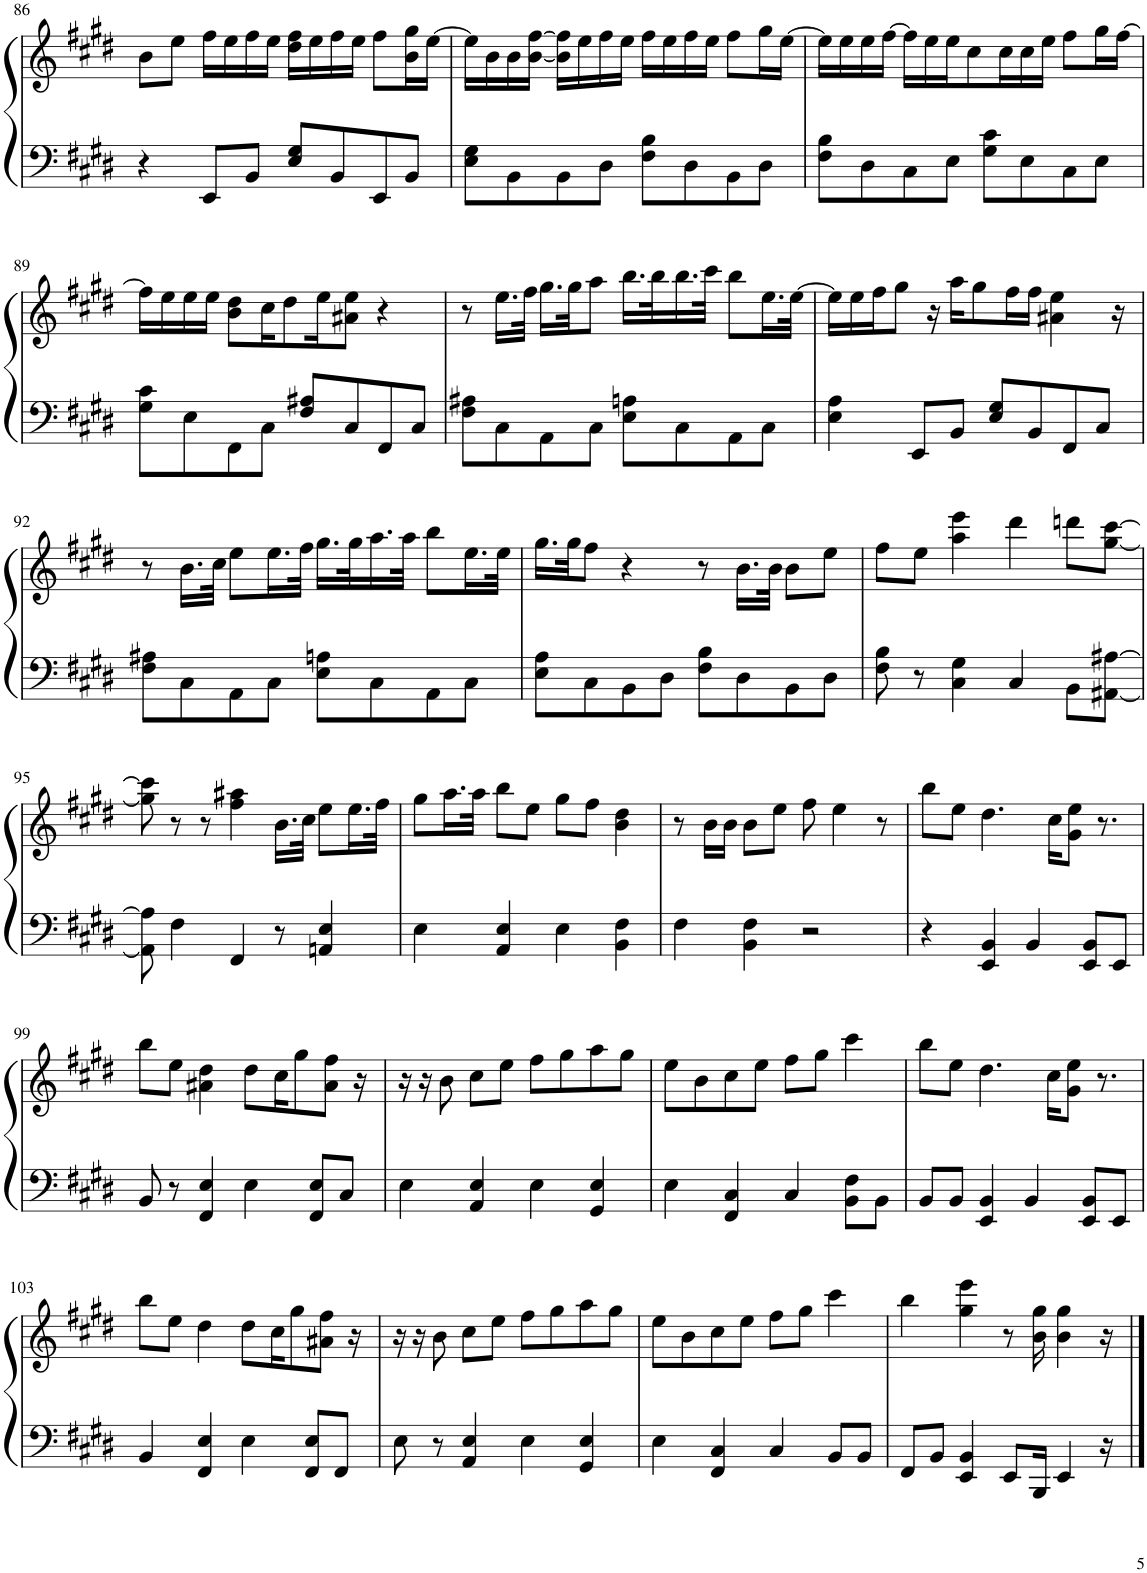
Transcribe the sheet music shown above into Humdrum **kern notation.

**kern	**kern
*part1	*part1
*staff2	*staff1
*I"Piano	*
*I'Pno.	*
!!LO:PB:g=z
*clefF4	*clefG2
*k[f#c#g#d#]	*k[f#c#g#d#]
*M4/4	*M4/4
=86	=86
4r	8b\L
.	8ee\J
8EE/L	16ff#\LL
.	16ee\
8BB/J	16ff#\
.	16ee\JJ
8E/ 8G#/L	16dd#\ 16ff#\LL
.	16ee\
8BB/	16ff#\
.	16ee\JJ
8EE/	8ff#\L
8BB/J	16b\ 16gg#\L
.	[16ee\JJ
=87	=87
8E\ 8G#\L	16ee\LL]
.	16b\
8BB\	16b\
.	[16b\ [16ff#\JJ
8BB\	16b\] 16ff#\]LL
.	16ee\
8D#\J	16ff#\
.	16ee\JJ
8F#\ 8B\L	16ff#\LL
.	16ee\
8D#\	16ff#\
.	16ee\JJ
8BB\	8ff#\L
8D#\J	16gg#\L
.	[16ee\JJ
=88	=88
8F#\ 8B\L	16ee\LL]
.	16ee\
8D#\	16ee\
.	[16ff#\JJ
8C#\	16ff#\LL]
.	16ee\
8E\J	16ee\J
.	8cc#\
8G#\ 8c#\L	.
.	16cc#\L
8E\	16cc#\
.	16ee\JJ
8C#\	8ff#\L
8E\J	16gg#\L
.	[16ff#\JJ
!!LO:LB:g=z
=89	=89
8G#\ 8c#\L	16ff#\LL]
.	16ee\
8E\	16ee\
.	16ee\JJ
8FF#\	8b\ 8dd#\L
8C#\J	16cc#\K
.	8dd#\
8F#/ 8A#X/L	.
.	16ee\K
8C#/	8a#X\ 8ee\J
8FF#/	4r
8C#/J	.
=90	=90
8F#\ 8A#X\L	8r
8C#\	16.ee\LL
.	32ff#\JJk
8AA\	16.gg#\LL
.	32gg#\JK
8C#\J	8aa\J
8E\ 8An\L	16.bb\LL
.	32bb\K
8C#\	16.bb\
.	32ccc#\JJk
8AA\	8bb\L
8C#\J	16.ee\L
.	[32ee\JJk
=91	=91
4E\ 4A\	16ee\LL]
.	16ee\
.	16ff#\J
.	8gg#\J
8EE/L	.
.	16r
8BB/J	16aa\KL
.	8gg#\
8E/ 8G#/L	.
.	16ff#\L
8BB/	16ff#\JJ
.	4a#X\ 4ee\
8FF#/	.
8C#/J	.
.	16r
!!LO:LB:g=z
=92	=92
8F#\ 8A#X\L	8r
8C#\	16.b\LL
.	32cc#\JJk
8AA\	8ee\L
8C#\J	16.ee\L
.	32ff#\JJk
8E\ 8An\L	16.gg#\LL
.	32gg#\K
8C#\	16.aa\
.	32aa\JJk
8AA\	8bb\L
8C#\J	16.ee\L
.	32ee\JJk
=93	=93
8E\ 8A\L	16.gg#\LL
.	32gg#\JK
8C#\	8ff#\J
8BB\	4r
8D#\J	.
8F#\ 8B\L	8r
8D#\	16.b\LL
.	32b\JJk
8BB\	8b\L
8D#\J	8ee\J
=94	=94
8F#\ 8B\	8ff#\L
8r	8ee\J
4C#\ 4G#\	4aa\ 4eee\
4C#/	4ddd#\
8BB\L	8dddn\L
[8AA#X\ [8A#X\J	[8gg#\ [8ccc#\J
!!LO:LB:g=z
=95	=95
8AA#\] 8A#\]	8gg#\] 8ccc#\]
4F#\	8r
.	8r
4FF#/	4ff#\ 4aa#X\
8r	16.b\LL
.	32cc#\JJk
4AAn/ 4E/	8ee\L
.	16.ee\L
.	32ff#\JJk
=96	=96
4E\	8gg#\L
.	16.aa\L
.	32aa\JJk
4AA/ 4E/	8bb\L
.	8ee\J
4E\	8gg#\L
.	8ff#\J
4BB\ 4F#\	4b\ 4dd#\
=97	=97
4F#\	8r
.	16b\LL
.	16b\JJ
4BB\ 4F#\	8b\L
.	8ee\J
2r	8ff#\
.	4ee\
.	8r
=98	=98
4r	8bb\L
.	8ee\J
4EE/ 4BB/	4.dd#\
4BB/	.
.	16cc#\KL
.	8g#\ 8ee\J
8EE/ 8BB/L	.
.	8.r
8EE/J	.
!!LO:LB:g=z
=99	=99
8BB/	8bb\L
8r	8ee\J
4FF#/ 4E/	4a#X\ 4dd#\
4E\	8dd#\L
.	16cc#\K
.	8gg#\
8FF#/ 8E/L	.
.	8a#\ 8ff#\J
8C#/J	.
.	16r
=100	=100
4E\	16r
.	16r
.	8b\
4AA/ 4E/	8cc#\L
.	8ee\J
4E\	8ff#\L
.	8gg#\
4GG#/ 4E/	8aa\
.	8gg#\J
=101	=101
4E\	8ee\L
.	8b\
4FF#/ 4C#/	8cc#\
.	8ee\J
4C#/	8ff#\L
.	8gg#\J
8BB\ 8F#\L	4ccc#\
8BB\J	.
=102	=102
8BB/L	8bb\L
8BB/J	8ee\J
4EE/ 4BB/	4.dd#\
4BB/	.
.	16cc#\KL
.	8g#\ 8ee\J
8EE/ 8BB/L	.
.	8.r
8EE/J	.
!!LO:LB:g=z
=103	=103
4BB/	8bb\L
.	8ee\J
4FF#/ 4E/	4dd#\
4E\	8dd#\L
.	16cc#\K
.	8gg#\
8FF#/ 8E/L	.
.	8a#X\ 8ff#\J
8FF#/J	.
.	16r
=104	=104
8E\	16r
.	16r
8r	8b\
4AA/ 4E/	8cc#\L
.	8ee\J
4E\	8ff#\L
.	8gg#\
4GG#/ 4E/	8aa\
.	8gg#\J
=105	=105
4E\	8ee\L
.	8b\
4FF#/ 4C#/	8cc#\
.	8ee\J
4C#/	8ff#\L
.	8gg#\J
8BB/L	4ccc#\
8BB/J	.
=106	=106
8FF#/L	4bb\
8BB/J	.
4EE/ 4BB/	4gg#\ 4eee\
8EE/L	8r
16BBB/Jk	16b\ 16gg#\
4EE/	4b\ 4gg#\
16r	16r
==	==
*-	*-
